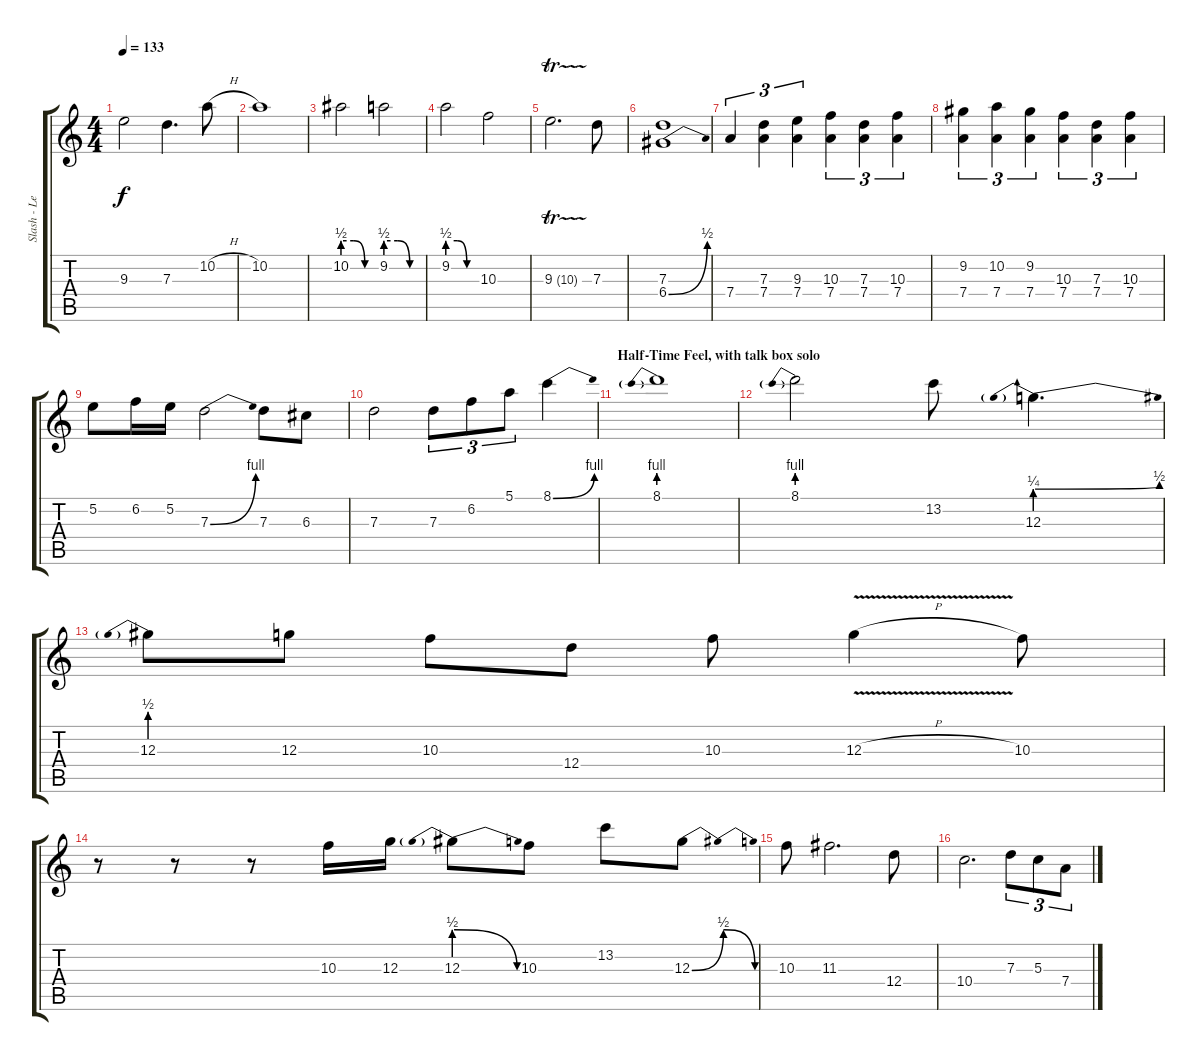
\track ("Slash - Lead & Solo Guitar" "Slash - Le") {instrument overdrivenguitar}
\staff {score tabs}
\tuning (E4 B3 G3 D3 A2 D2) {hide}
\ts (4 4)
\tempo 133
\clef g2
\ks c
9.3.2{dy f} 7.3.4{d} 10.2{h}.8 |
10.2.1 |
10.2{be (custom 0 2 20 2 40 0 60 0)}.2 9.2{be (custom 0 2 20 2 40 0 60 0)}.2 |
9.2{be (custom 0 2 20 2 40 0 60 0)}.2 10.3.2 |
9.3{tr (10 16)}.2{d} 7.3.8 |
(7.3 6.4{be (bend 0 0 60 2)}).1 |
7.4.4{tu (3 2)} (7.3 7.4).4{tu (3 2)} (9.3 7.4).4{tu (3 2)} (10.3 7.4).4{tu (3 2)} (7.3 7.4).4{tu (3 2)} (10.3 7.4).4{tu (3 2)} |
(9.2 7.4).4{tu (3 2)} (10.2 7.4).4{tu (3 2)} (9.2 7.4).4{tu (3 2)} (10.3 7.4).4{tu (3 2)} (7.3 7.4).4{tu (3 2)} (10.3 7.4).4{tu (3 2)} |
5.2.8 6.2.16 5.2.16 7.3{be (bend 0 0 60 4)}.2 7.3.8 6.3.8 |
7.3.2 7.3.8{tu (3 2)} 6.2.8{tu (3 2)} 5.1.8{tu (3 2)} 8.1{be (bend 0 0 60 4)}.4 |
\section ("" "Half-Time Feel, with talk box solo")
8.1{be (prebend 0 4 60 4)}.1 |
8.1{be (prebend 0 4 60 4)}.2 13.2.8 12.3{be (prebendbend 0 1 60 2)}.4{d} |
12.3{be (prebend 0 2 60 2)}.8 12.3.8 10.3.8 12.4.8 10.3.8 12.3{v h}.4 10.3.8 |
r.8 r.8 r.8 10.3.16 12.3.16 12.3{be (prebendrelease 0 2 60 0)}.8 10.3.8 13.2.8 12.3{be (bendrelease 0 0 30 2 30 2 60 0)}.8 |
10.3.8 11.3.2{d} 12.4.8 |
10.4.2{d} 7.3.8{tu (3 2)} 5.3.8{tu (3 2)} 7.4.8{tu (3 2)}
